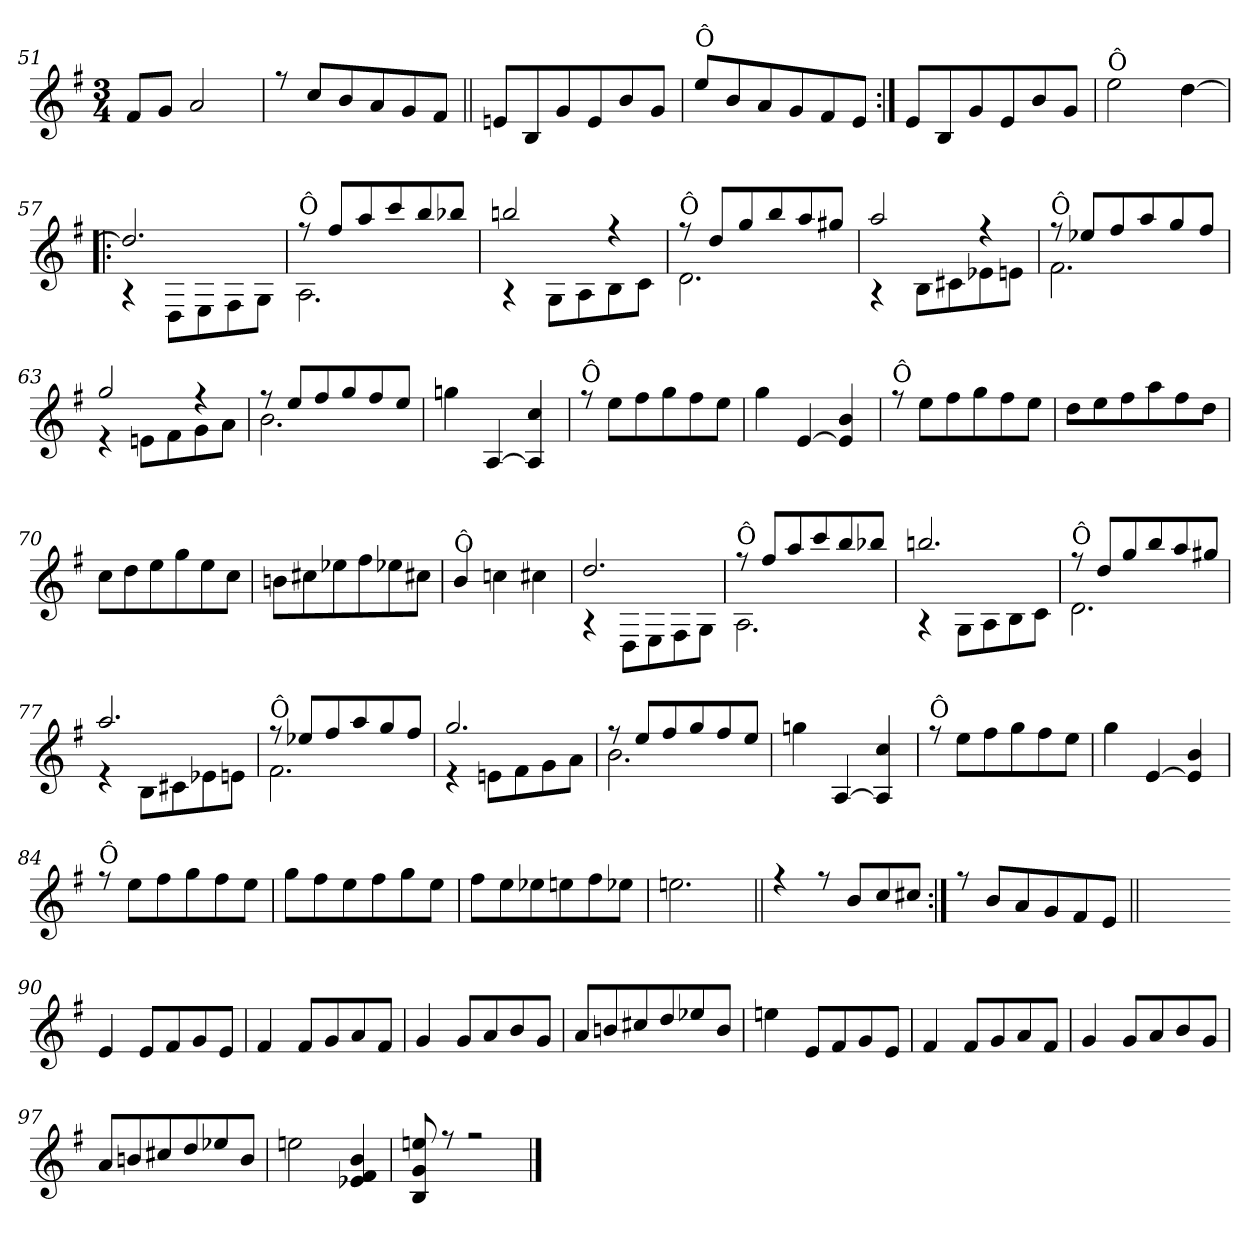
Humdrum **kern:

**kern
*part1
*staff1
*clefG2
*k[f#]
*G:
*M3/4
=51
*^
8f#/L	2.ryy
8g/J	.
2a/	.
!!LO:PB:g=z	!!
=52	=52
8rff	2.ryy
8cc/L	.
8b/	.
8a/	.
8g/	.
8f#/J	.
=53||	=53||
8en/L	2.ryy
8B/	.
8g/	.
8e/	.
8b/	.
8g/J	.
=54	=54
!LO:TX:a:t=Ô	!
8ee/L	2.ryy
8b/	.
8a/	.
8g/	.
8f#/	.
8e/J	.
=55:|!	=55:|!
8e/L	2.ryy
8B/	.
8g/	.
8e/	.
8b/	.
8g/J	.
=56	=56
!LO:TX:a:t=Ô	!
2ee\	2.ryy
[<4dd\	.
!!LO:LB:g=z	!!
=57!|:	=57!|:
*	*^
2.dd/]	4rA	2.ryy
.	8D!\L	.
.	8E!\	.
.	8F#!\	.
.	8G!\J	.
=58	=58	=58
!LO:TX:a:t=Ô	!	!
8rff	2.A!\	2.ryy
8ff#/L	.	.
8aa/	.	.
8ccc/	.	.
8bb/	.	.
8bb-X/J	.	.
=59	=59	=59
2bbn/	4rA	2.ryy
.	8G!\L	.
.	8A!\	.
4rff	8B!\	.
.	8c!\J	.
=60	=60	=60
!LO:TX:a:t=Ô	!	!
8rff	2.d!\	2.ryy
8dd/L	.	.
8gg/	.	.
8bb/	.	.
8aa/	.	.
8gg#X/J	.	.
=61	=61	=61
2aa/	4rA	2.ryy
.	8B!\L	.
.	8c#X!\	.
4rff	8e-X!\	.
.	8en!\J	.
!!LO:LB:g=z	!!	!!
=62	=62	=62
!LO:TX:a:t=Ô	!	!
8rff	2.f#!\	2.ryy
8ee-X/L	.	.
8ff#/	.	.
8aa/	.	.
8gg/	.	.
8ff#/J	.	.
=63	=63	=63
2gg/	4re	2.ryy
.	8en!\L	.
.	8f#!\	.
4rff	8g!\	.
.	8a!\J	.
=64	=64	=64
8rff	2.b!\	2.ryy
8ee/L	.	.
8ff#/	.	.
8gg/	.	.
8ff#/	.	.
8ee/J	.	.
*	*v	*v
=65	=65
4ggn\	2.ryy
[>4A/	.
4A/] 4cc/	.
=66	=66
!LO:TX:a:t=Ô	!
8rff	2.ryy
8ee\L	.
8ff#\	.
8gg\	.
8ff#\	.
8ee\J	.
!!LO:LB:g=z	!!
=67	=67
4gg\	2.ryy
[>4e/	.
4e/] 4b/	.
=68	=68
!LO:TX:a:t=Ô	!
8rff	2.ryy
8ee\L	.
8ff#\	.
8gg\	.
8ff#\	.
8ee\J	.
=69	=69
8dd\L	2.ryy
8ee\	.
8ff#\	.
8aa\	.
8ff#\	.
8dd\J	.
=70	=70
8cc\L	2.ryy
8dd\	.
8ee\	.
8gg\	.
8ee\	.
8cc\J	.
=71	=71
8bn\L	2.ryy
8cc#X\	.
8ee-X\	.
8ff#\	.
8ee-X\	.
8cc#X\J	.
!!LO:LB:g=z	!!
=72	=72
!LO:TX:a:t=Ô	!
4b/	2.ryy
4ccn\	.
4cc#X\	.
=73	=73
*	*^
2.dd/	4rG	2.ryy
.	8D!\L	.
.	8E!\	.
.	8F#!\	.
.	8G!\J	.
=74	=74	=74
!LO:TX:a:t=Ô	!	!
8rff	2.A!\	2.ryy
8ff#/L	.	.
8aa/	.	.
8ccc/	.	.
8bb/	.	.
8bb-X/J	.	.
=75	=75	=75
2.bbn/	4rG	2.ryy
.	8G!\L	.
.	8A!\	.
.	8B!\	.
.	8c!\J	.
=76	=76	=76
!LO:TX:a:t=Ô	!	!
8rff	2.d!\	2.ryy
8dd/L	.	.
8gg/	.	.
8bb/	.	.
8aa/	.	.
8gg#X/J	.	.
!!LO:LB:g=z	!!	!!
=77	=77	=77
2.aa/	4re	2.ryy
.	8B!\L	.
.	8c#X!\	.
.	8e-X!\	.
.	8en!\J	.
=78	=78	=78
!LO:TX:a:t=Ô	!	!
8rff	2.f#!\	2.ryy
8ee-X/L	.	.
8ff#/	.	.
8aa/	.	.
8gg/	.	.
8ff#/J	.	.
=79	=79	=79
2.gg/	4re	2.ryy
.	8en!\L	.
.	8f#!\	.
.	8g!\	.
.	8a!\J	.
=80	=80	=80
8rff	2.b!\	2.ryy
8ee/L	.	.
8ff#/	.	.
8gg/	.	.
8ff#/	.	.
8ee/J	.	.
*	*v	*v
=81	=81
4ggn\	2.ryy
[>4A/	.
4A/] 4cc/	.
!!LO:LB:g=z	!!
=82	=82
!LO:TX:a:t=Ô	!
8rff	2.ryy
8ee\L	.
8ff#\	.
8gg\	.
8ff#\	.
8ee\J	.
=83	=83
4gg\	2.ryy
[>4e/	.
4e/] 4b/	.
=84	=84
!LO:TX:a:t=Ô	!
8rff	2.ryy
8ee\L	.
8ff#\	.
8gg\	.
8ff#\	.
8ee\J	.
=85	=85
8gg\L	2.ryy
8ff#\	.
8ee\	.
8ff#\	.
8gg\	.
8ee\J	.
=86	=86
8ff#\L	2.ryy
8ee\	.
8ee-X\	.
8een\	.
8ff#\	.
8ee-X\J	.
!!LO:LB:g=z	!!
=87	=87
2.een\	2.ryy
=88||	=88||
4rff	2.ryy
8rff	.
8b/L	.
8cc/	.
8cc#X/J	.
=89:|!	=89:|!
8rff	2.ryy
8b/L	.
8a/	.
8g/	.
8f#/	.
8e/J	.
*v	*v
=89X891||
2.ryy
!!LO:LB:g=z
=90-
*^
4e/	2.ryy
8e/L	.
8f#/	.
8g/	.
8e/J	.
=91	=91
4f#/	2.ryy
8f#/L	.
8g/	.
8a/	.
8f#/J	.
=92	=92
4g/	2.ryy
8g/L	.
8a/	.
8b/	.
8g/J	.
=93	=93
8a/L	2.ryy
8bn/	.
8cc#X/	.
8dd/	.
8ee-X/	.
8b/J	.
=94	=94
4een\	2.ryy
8e/L	.
8f#/	.
8g/	.
8e/J	.
!!LO:LB:g=z	!!
=95	=95
4f#/	2.ryy
8f#/L	.
8g/	.
8a/	.
8f#/J	.
=96	=96
4g/	2.ryy
8g/L	.
8a/	.
8b/	.
8g/J	.
=97	=97
8a/L	2.ryy
8bn/	.
8cc#X/	.
8dd/	.
8ee-X/	.
8b/J	.
=98	=98
2een\	2ryy
4e-X/ 4f#/ 4b/	4ryy
=99	=99
8B/ 8g/ 8een/	8ryy
8rff	8ryy
2rff	2ryy
*v	*v
==
*-
